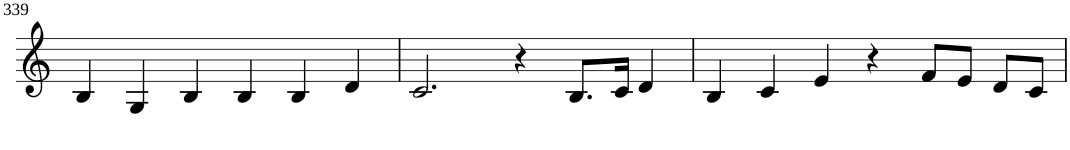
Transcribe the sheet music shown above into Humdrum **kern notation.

**kern
*part1
*staff1
*I"Violin
!!LO:PB:g=z
*clefG2
*k[]
*M6/4
=339
4B/
4G/
4B/
4B/
4B/
4d/
=340
2.c/
4r
8.B/L
16c/Jk
4d/
=341
4B/
4c/
4e/
4r
8f/L
8e/J
8d/L
8c/J
=
*-
